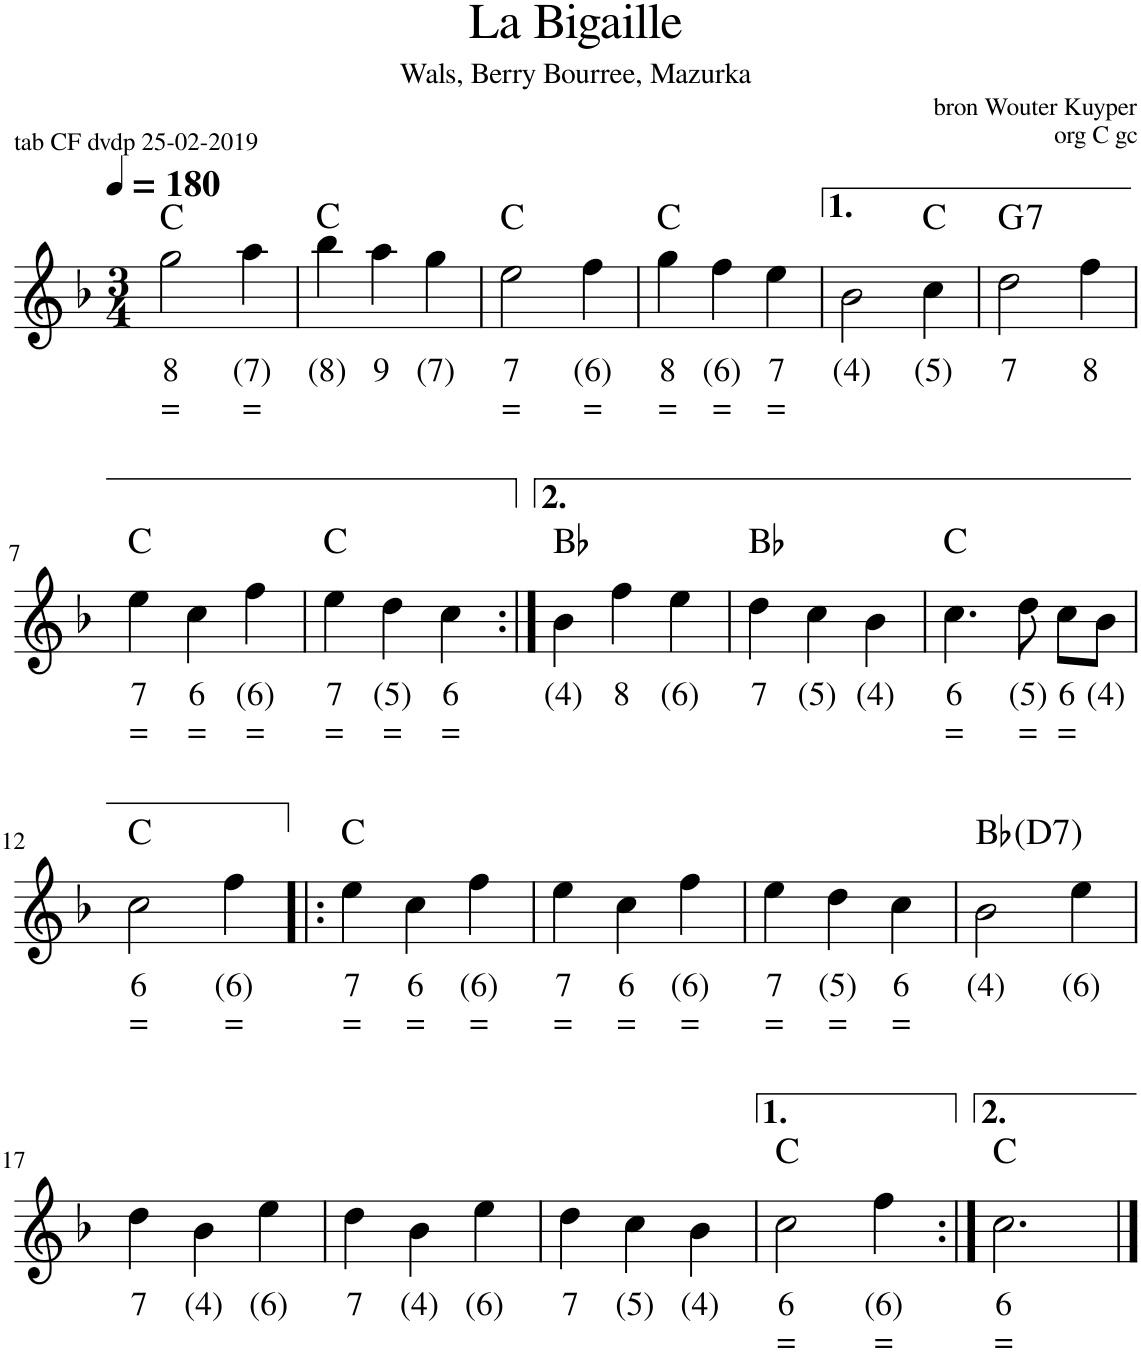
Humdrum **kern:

**kern	**text	**text	**harte
*part1	*part1	*part1	*part1
*staff1	*staff1	*staff1	*
*I"Stem	*	*	*
*I'Stm.	*	*	*
*clefG2	*	*	*
*k[b-]	*	*	*
*M3/4	*	*	*
*MM180	*	*	*
=1	=1	=1	=1
!	!LO:LY:b	!LO:LY:b	!
2gg\	8	=	C:maj
!	!LO:LY:b	!LO:LY:b	!
4aa\	(7)	=	.
=2	=2	=2	=2
!	!LO:LY:b	!	!
4bb-\	(8)	.	C:maj
!	!LO:LY:b	!	!
4aa\	9	.	.
!	!LO:LY:b	!	!
4gg\	(7)	.	.
=3	=3	=3	=3
!	!LO:LY:b	!LO:LY:b	!
2ee\	7	=	C:maj
!	!LO:LY:b	!LO:LY:b	!
4ff\	(6)	=	.
=4	=4	=4	=4
!	!LO:LY:b	!LO:LY:b	!
4gg\	8	=	C:maj
!	!LO:LY:b	!LO:LY:b	!
4ff\	(6)	=	.
!	!LO:LY:b	!LO:LY:b	!
4ee\	7	=	.
=5	=5	=5	=5
!	!LO:LY:b	!	!
2b-\	(4)	.	.
!	!LO:LY:b	!	!
4cc\	(5)	.	C:maj
=6	=6	=6	=6
!	!LO:LY:b	!	!LO:H:kt=7
2dd\	7	.	G:7
!	!LO:LY:b	!	!
4ff\	8	.	.
!!LO:LB:g=z
=7	=7	=7	=7
!	!LO:LY:b	!LO:LY:b	!
4ee\	7	=	C:maj
!	!LO:LY:b	!LO:LY:b	!
4cc\	6	=	.
!	!LO:LY:b	!LO:LY:b	!
4ff\	(6)	=	.
=8	=8	=8	=8
!	!LO:LY:b	!LO:LY:b	!
4ee\	7	=	C:maj
!	!LO:LY:b	!LO:LY:b	!
4dd\	(5)	=	.
!	!LO:LY:b	!LO:LY:b	!
4cc\	6	=	.
=9:|!	=9:|!	=9:|!	=9:|!
!	!LO:LY:b	!	!
4b-\	(4)	.	Bb:maj
!	!LO:LY:b	!	!
4ff\	8	.	.
!	!LO:LY:b	!	!
4ee\	(6)	.	.
=10	=10	=10	=10
!	!LO:LY:b	!	!
4dd\	7	.	Bb:maj
!	!LO:LY:b	!	!
4cc\	(5)	.	.
!	!LO:LY:b	!	!
4b-\	(4)	.	.
=11	=11	=11	=11
!	!LO:LY:b	!LO:LY:b	!
4.cc\	6	=	C:maj
!	!LO:LY:b	!LO:LY:b	!
8dd\	(5)	=	.
!	!LO:LY:b	!LO:LY:b	!
8cc\L	6	=	.
!	!LO:LY:b	!	!
8b-\J	(4)	.	.
!!LO:LB:g=z
=12	=12	=12	=12
!	!LO:LY:b	!LO:LY:b	!
2cc\	6	=	C:maj
!	!LO:LY:b	!LO:LY:b	!
4ff\	(6)	=	.
=13!|:	=13!|:	=13!|:	=13!|:
!	!LO:LY:b	!LO:LY:b	!
4ee\	7	=	C:maj
!	!LO:LY:b	!LO:LY:b	!
4cc\	6	=	.
!	!LO:LY:b	!LO:LY:b	!
4ff\	(6)	=	.
=14	=14	=14	=14
!	!LO:LY:b	!LO:LY:b	!
4ee\	7	=	.
!	!LO:LY:b	!LO:LY:b	!
4cc\	6	=	.
!	!LO:LY:b	!LO:LY:b	!
4ff\	(6)	=	.
=15	=15	=15	=15
!	!LO:LY:b	!LO:LY:b	!
4ee\	7	=	.
!	!LO:LY:b	!LO:LY:b	!
4dd\	(5)	=	.
!	!LO:LY:b	!LO:LY:b	!
4cc\	6	=	.
=16	=16	=16	=16
!	!LO:LY:b	!	!
2b-\	(4)	.	Bb:maj
!	!LO:LY:b	!	!
4ee\	(6)	.	.
!!LO:LB:g=z
=17	=17	=17	=17
!	!LO:LY:b	!	!
4dd\	7	.	.
!	!LO:LY:b	!	!
4b-\	(4)	.	.
!	!LO:LY:b	!	!
4ee\	(6)	.	.
=18	=18	=18	=18
!	!LO:LY:b	!	!
4dd\	7	.	.
!	!LO:LY:b	!	!
4b-\	(4)	.	.
!	!LO:LY:b	!	!
4ee\	(6)	.	.
=19	=19	=19	=19
!	!LO:LY:b	!	!
4dd\	7	.	.
!	!LO:LY:b	!	!
4cc\	(5)	.	.
!	!LO:LY:b	!	!
4b-\	(4)	.	.
=20	=20	=20	=20
!	!LO:LY:b	!LO:LY:b	!
2cc\	6	=	C:maj
!	!LO:LY:b	!LO:LY:b	!
4ff\	(6)	=	.
=21:|!	=21:|!	=21:|!	=21:|!
!	!LO:LY:b	!LO:LY:b	!
2.cc\	6	=	C:maj
==	==	==	==
*-	*-	*-	*-
